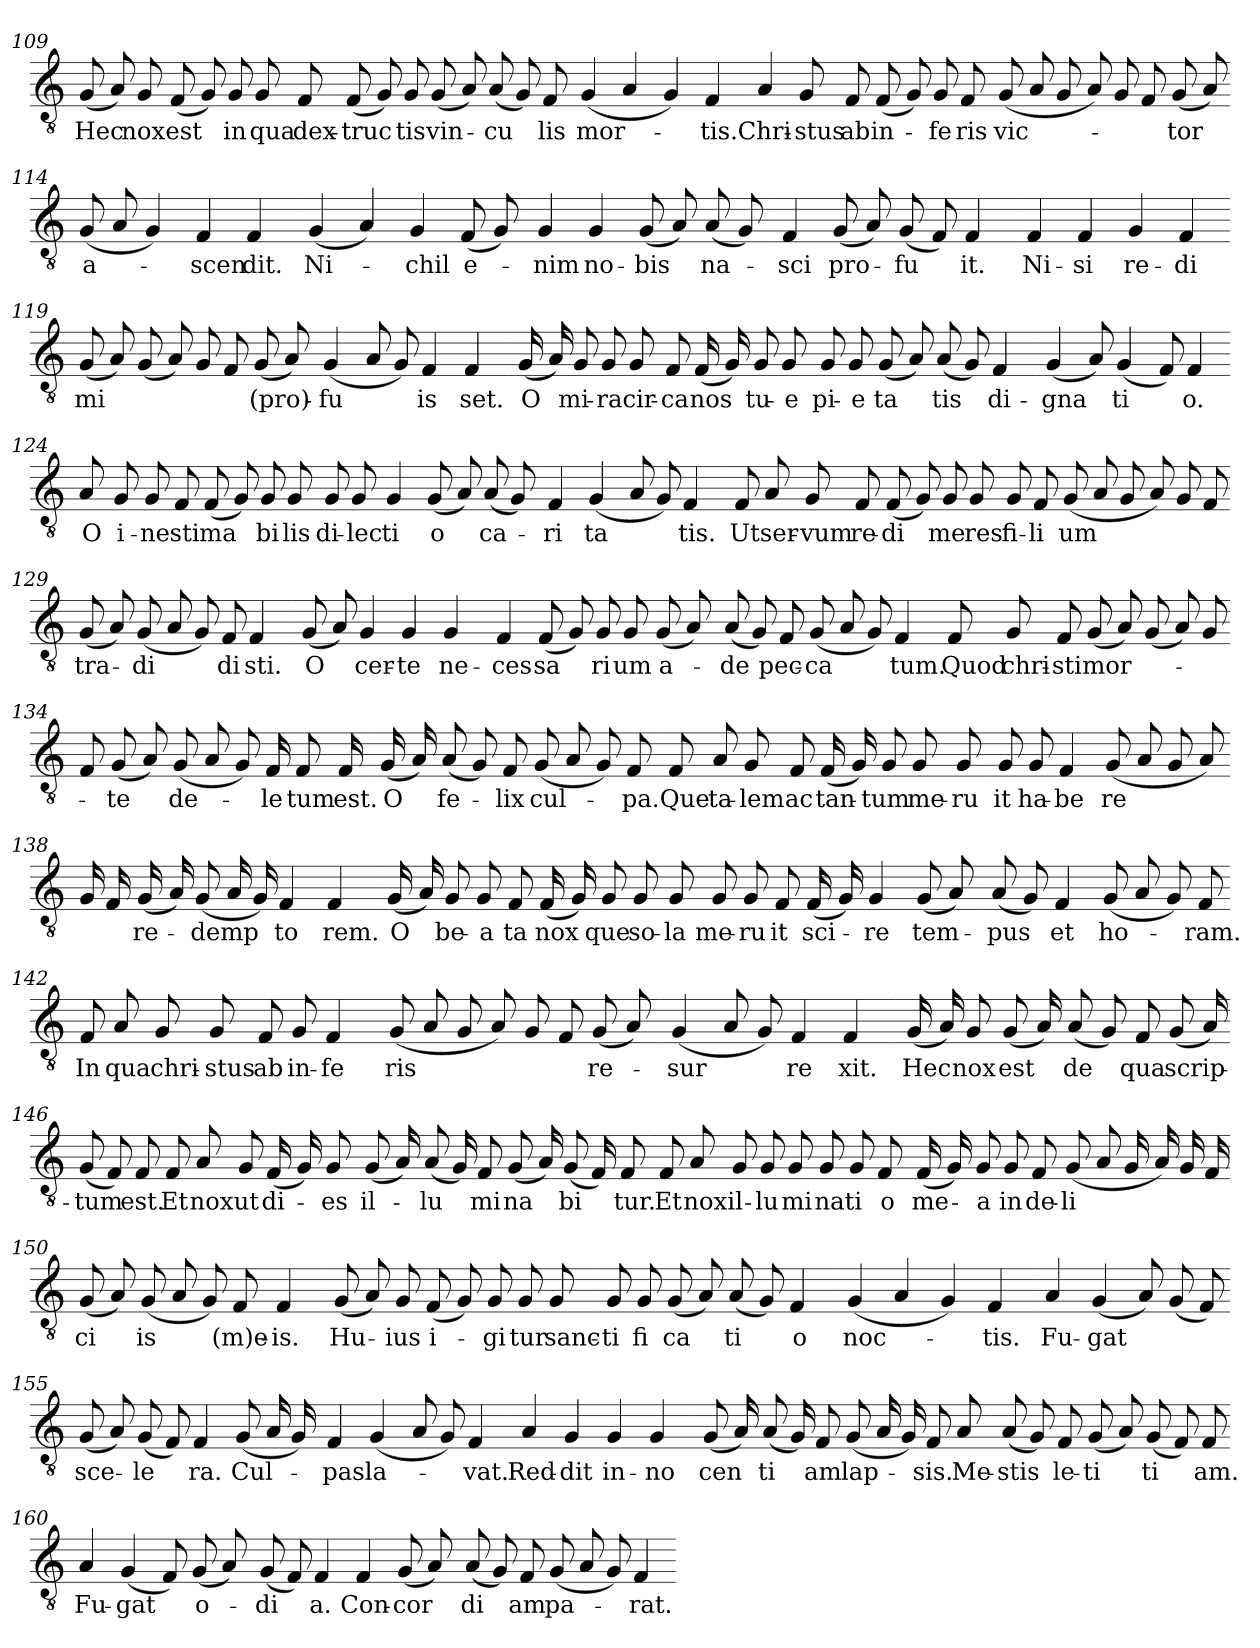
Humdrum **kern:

**kern	**text
*part1	*part1
*staff1	*staff1
*clefGv2	*
*k[]	*
=109	=109
(8G	Hec
8A)	.
8G	nox
(8F	est
8G)	.
8G	in
8G	qua
8F	dex-
=110-	=110-
(8F	truc
8G)	.
8G	-tis
(8G	vin-
8A)	.
(8A	cu
8G)	.
8F	-lis
=111-	=111-
(4G	mor-
4A	.
4G)	.
4F	-tis.
=112-	=112-
4A	Chri-
8G	-stus
8F	ab
(8F	in-
8G)	.
8G	fe
8F	-ris
=113-	=113-
(8G	vic-
8A	.
8G	.
8A)	.
8G	.
8F	.
(8G	-tor
8A)	.
=114-	=114-
(8G	a-
8A	.
4G)	.
4F	scen
4F	-dit.
=115-	=115-
(4G	Ni-
4A)	.
4G	-chil
(8F	e-
8G)	.
=116-	=116-
4G	-nim
4G	no-
(8G	-bis
8A)	.
(8A	na-
8G)	.
=117-	=117-
4F	-sci
(8G	pro-
8A)	.
(8G	fu
8F)	.
4F	-it.
=118-	=118-
4F	Ni-
4F	-si
4G	re-
4F	di
=119-	=119-
(8G	-mi
8A)	.
(8G	.
8A)	.
8G	.
8F	.
(8G	(pro)-
8A)	.
=120-	=120-
(4G	fu
8A	.
8G)	.
4F	is
4F	-set.
=121-	=121-
(16G	O
16A)	.
8G	mi-
8G	-ra
8G	cir-
8F	-ca
(16F	nos
16G)	.
8G	tu-
8G	-e
=122-	=122-
8G	pi-
8G	e
(8G	ta
8A)	.
(8A	-tis
8G)	.
4F	di-
=123-	=123-
(4G	gna
8A)	.
(4G	ti
8F)	.
4F	-o.
=124-	=124-
8A	O
8G	i-
8G	ne
8F	sti
(8F	ma
8G)	.
8G	bi
8G	-lis
=125-	=125-
8G	di-
8G	lec
4G	ti
(8G	-o
8A)	.
(8A	ca-
8G)	.
=126-	=126-
4F	ri
(4G	ta
8A	.
8G)	.
4F	-tis.
=127-	=127-
8F	Ut
8A	ser-
8G	-vum
8F	re-
(8F	di
8G)	.
8G	me
8G	-res
=128-	=128-
8G	fi-
8F	li
(8G	-um
8A	.
8G	.
8A)	.
8G	.
8F	.
=129-	=129-
(8G	tra-
8A)	.
(8G	di
8A	.
8G)	.
8F	di
4F	-sti.
=130-	=130-
(8G	O
8A)	.
4G	cer-
4G	-te
4G	ne-
=131-	=131-
4F	ces
(8F	sa
8G)	.
8G	ri
8G	-um
(8G	a-
8A)	.
=132-	=132-
(8A	-de
8G)	.
8F	pec-
(8G	ca
8A	.
8G)	.
4F	-tum.
=133-	=133-
8F	Quod
8G	chri-
8F	-sti
(8G	mor-
8A)	.
(8G	.
8A)	.
8G	.
=134-	=134-
8F	.
(8G	-te
8A)	.
(8G	de-
8A	.
8G)	.
16F	le
8F	-tum
16F	est.
=135-	=135-
(16G	O
16A)	.
(8A	fe-
8G)	.
8F	-lix
(8G	cul-
8A	.
8G)	.
8F	-pa.
=136-	=136-
8F	Que
8A	ta-
8G	-lem
8F	ac
(16F	tan-
16G)	.
8G	-tum
8G	me-
8G	ru
=137-	=137-
8G	-it
8G	ha-
4F	be
(8G	-re
8A	.
8G	.
8A)	.
=138-	=138-
16G	.
16F	.
(16G	re-
16A)	.
(8G	demp
16A	.
16G)	.
4F	to
4F	-rem.
=139-	=139-
(16G	O
16A)	.
8G	be-
8G	a
8F	-ta
(16F	nox
16G)	.
8G	que
8G	so-
8G	-la
=140-	=140-
8G	me-
8G	ru
8F	-it
(16F	sci-
16G)	.
4G	-re
(8G	tem-
8A)	.
=141-	=141-
(8A	-pus
8G)	.
4F	et
(8G	ho-
8A	.
8G)	.
8F	-ram.
=142-	=142-
8F	In
8A	qua
8G	chri-
8G	-stus
8F	ab
8G	in-
4F	fe
=143-	=143-
(8G	-ris
8A	.
8G	.
8A)	.
8G	.
8F	.
(8G	re-
8A)	.
=144-	=144-
(4G	sur
8A	.
8G)	.
4F	re
4F	-xit.
=145-	=145-
(16G	Hec
16A)	.
8G	nox
(8G	est
16A)	.
(8A	de
8G)	.
8F	qua
(8G	scrip-
16A)	.
=146-	=146-
(8G	-tum
8F)	.
8F	est.
8F	Et
8A	nox
8G	ut
(16F	di-
16G)	.
8G	-es
=147-	=147-
(8G	il-
16A)	.
(8A	lu
16G)	.
8F	mi
(8G	na
16A)	.
(8G	bi
16F)	.
8F	-tur.
=148-	=148-
8F	Et
8A	nox
8G	il-
8G	lu
8G	mi
8G	na
8G	ti
8F	-o
=149-	=149-
(16F	me-
16G)	.
8G	-a
8G	in
8F	de-
(8G	li
8A	.
16G	.
16A)	.
16G	.
16F	.
=150-	=150-
(8G	ci
8A)	.
(8G	-is
8A	.
8G)	.
8F	(m)e-
4F	-is.
=151-	=151-
(8G	Hu-
8A)	.
8G	-ius
(8F	i-
8G)	.
8G	gi
8G	-tur
8G	sanc-
=152-	=152-
8G	ti
8G	fi
(8G	ca
8A)	.
(8A	ti
8G)	.
4F	-o
=153-	=153-
(4G	noc-
4A	.
4G)	.
4F	-tis.
=154-	=154-
4A	Fu-
(4G	-gat
8A)	.
(8G	.
8F)	.
=155-	=155-
(8G	sce-
8A)	.
(8G	le
8F)	.
4F	-ra.
(8G	Cul-
16A	.
16G)	.
=156-	=156-
4F	-pas
(4G	la-
8A	.
8G)	.
4F	-vat.
=157-	=157-
4A	Red-
4G	-dit
4G	in-
4G	no
=158-	=158-
(8G	cen
16A)	.
(8A	ti
16G)	.
8F	-am
(8G	lap-
16A	.
16G)	.
8F	-sis.
8A	Me-
=159-	=159-
(8A	-stis
8G)	.
8F	le-
(8G	ti
8A)	.
(8G	ti
8F)	.
8F	-am.
=160-	=160-
4A	Fu-
(4G	-gat
8F)	.
(8G	o-
8A)	.
=161-	=161-
(8G	di
8F)	.
4F	-a.
4F	Con-
(8G	cor
8A)	.
=162-	=162-
(8A	di
8G)	.
8F	-am
(8G	pa-
8A	.
8G)	.
4F	-rat.
=-	=-
*-	*-
